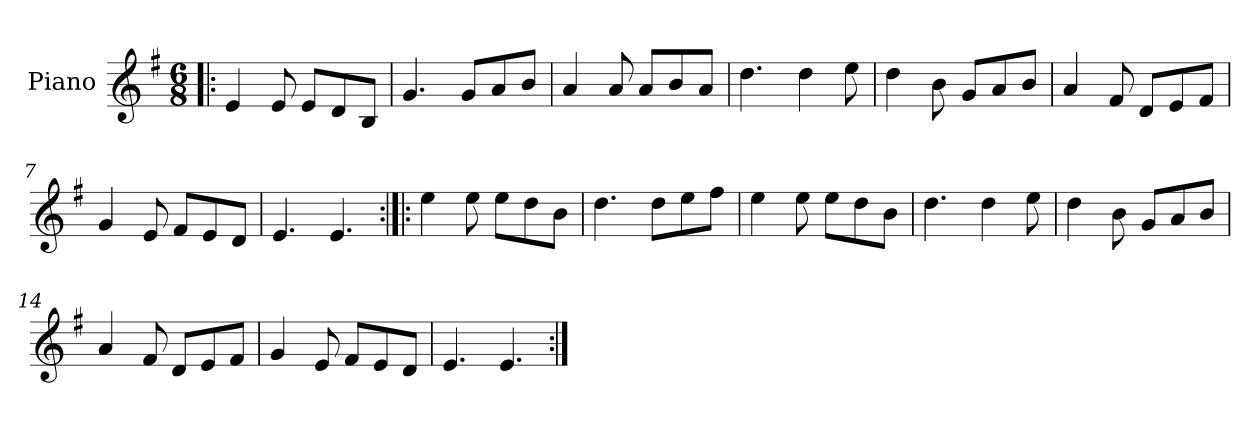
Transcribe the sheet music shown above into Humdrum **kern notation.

**kern
*part1
*staff1
*I"Piano
*I'Pno
*clefG2
*k[f#]
*e:
*M6/8
=1!|:
4e/
8e/
8e/L
8d/
8B/J
=2
4.g/
8g/L
8a/
8b/J
=3
4a/
8a/
8a/L
8b/
8a/J
=4
4.dd\
4dd\
8ee\
=5
4dd\
8b\
8g/L
8a/
8b/J
=6
4a/
8f#/
8d/L
8e/
8f#/J
=7
4g/
8e/
8f#/L
8e/
8d/J
=8
4.e/
4.e/
=9:|!|:
4ee\
8ee\
8ee\L
8dd\
8b\J
=10
4.dd\
8dd\L
8ee\
8ff#\J
=11
4ee\
8ee\
8ee\L
8dd\
8b\J
=12
4.dd\
4dd\
8ee\
=13
4dd\
8b\
8g/L
8a/
8b/J
=14
4a/
8f#/
8d/L
8e/
8f#/J
=15
4g/
8e/
8f#/L
8e/
8d/J
=16
4.e/
4.e/
=:|!
*-
